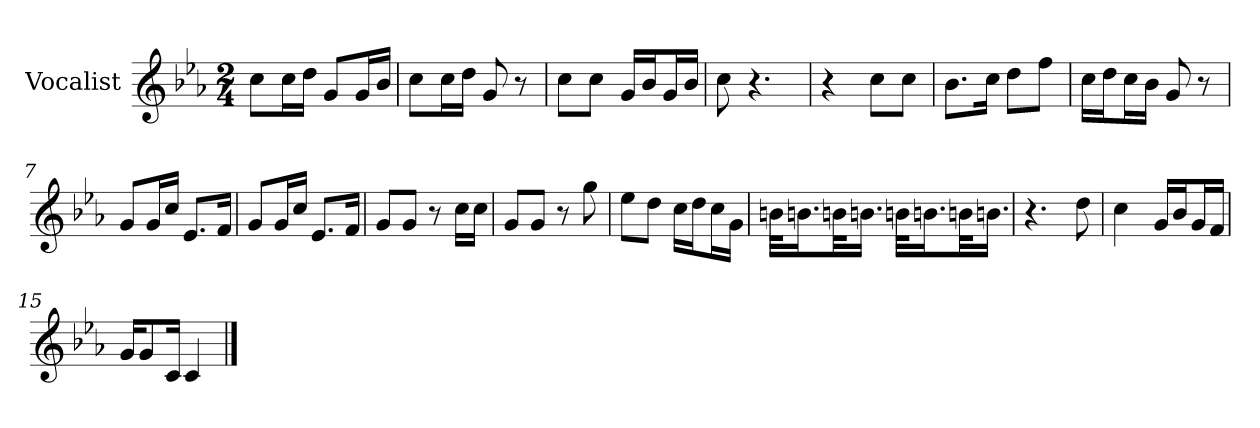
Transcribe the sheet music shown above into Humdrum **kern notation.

**kern
*part1
*staff1
*I"Vocalist
*k[b-e-a-]
*E-:
*M2/4
=
8ccL
16ccL
16ddJJ
8gL
16gL
16b-JJ
=1
8ccL
16ccL
16ddJJ
8g
8r
=2
8ccL
8ccJ
16gLL
16b-J
16gL
16b-JJ
=3
8cc
4.r
=4
4r
8ccL
8ccJ
=5
8.b-L
16ccJk
8ddL
8ffJ
=6
16ccLL
16ddJ
16ccL
16b-JJ
8g
8r
=7
8gL
16gL
16ccJJ
8.e-L
16fJk
=8
8gL
16gL
16ccJJ
8.e-L
16fJk
=9
8gL
8gJ
8r
16ccLL
16ccJJ
=10
8gL
8gJ
8r
8gg
=11
8ee-L
8ddJ
16ccLL
16ddJ
16ccL
16gJJ
=12
32bnKLL
16.bnJ
32bnKL
16.bnJJ
32bnKLL
16.bnJ
32bnKL
16.bnJJ
=13
4.r
8dd
=14
4cc
16gLL
16b-J
16gL
16fJJ
=15
16gKL
8g
16cJk
4c
==
*-
